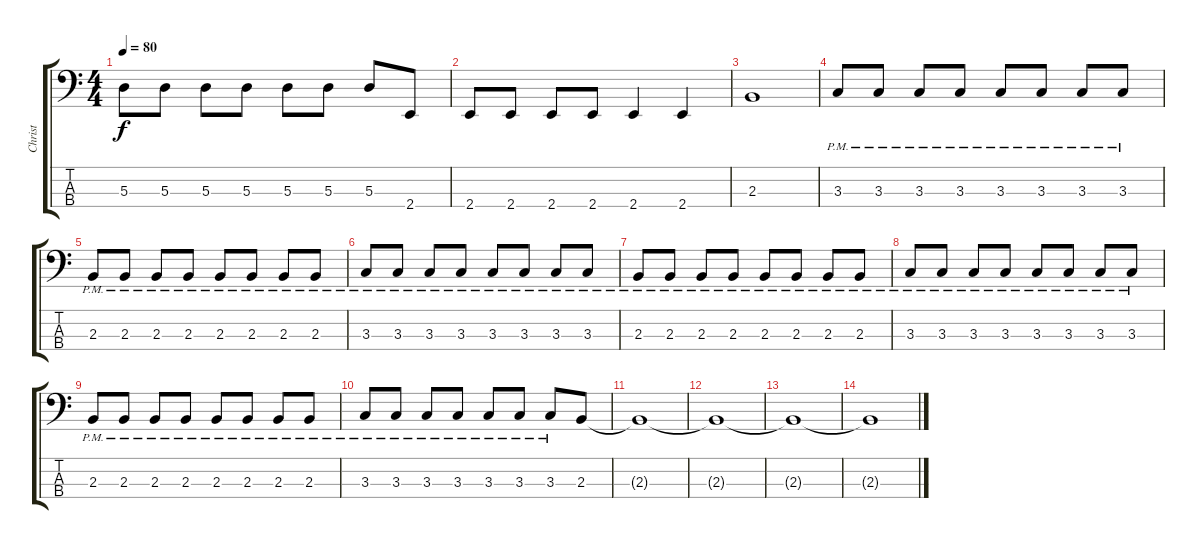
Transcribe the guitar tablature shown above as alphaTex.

\track ("Christ" "Christ") {instrument electricbassfinger}
\staff {score tabs}
\tuning (G2 D2 A1 D1) {hide}
\ts (4 4)
\tempo 80
\clef f4
\ks c
5.3.8{dy f} 5.3.8 5.3.8 5.3.8 5.3.8 5.3.8 5.3.8 2.4.8 |
2.4.8 2.4.8 2.4.8 2.4.8 2.4.4 2.4.4 |
2.3.1 |
3.3{pm}.8 3.3{pm}.8 3.3{pm}.8 3.3{pm}.8 3.3{pm}.8 3.3{pm}.8 3.3{pm}.8 3.3{pm}.8 |
2.3{pm}.8 2.3{pm}.8 2.3{pm}.8 2.3{pm}.8 2.3{pm}.8 2.3{pm}.8 2.3{pm}.8 2.3{pm}.8 |
3.3{pm}.8 3.3{pm}.8 3.3{pm}.8 3.3{pm}.8 3.3{pm}.8 3.3{pm}.8 3.3{pm}.8 3.3{pm}.8 |
2.3{pm}.8 2.3{pm}.8 2.3{pm}.8 2.3{pm}.8 2.3{pm}.8 2.3{pm}.8 2.3{pm}.8 2.3{pm}.8 |
3.3{pm}.8 3.3{pm}.8 3.3{pm}.8 3.3{pm}.8 3.3{pm}.8 3.3{pm}.8 3.3{pm}.8 3.3{pm}.8 |
2.3{pm}.8 2.3{pm}.8 2.3{pm}.8 2.3{pm}.8 2.3{pm}.8 2.3{pm}.8 2.3{pm}.8 2.3{pm}.8 |
3.3{pm}.8 3.3{pm}.8 3.3{pm}.8 3.3{pm}.8 3.3{pm}.8 3.3{pm}.8 3.3{pm}.8 2.3.8 |
2.3{t}.1 |
2.3{t}.1 |
2.3{t}.1 |
2.3{t}.1
